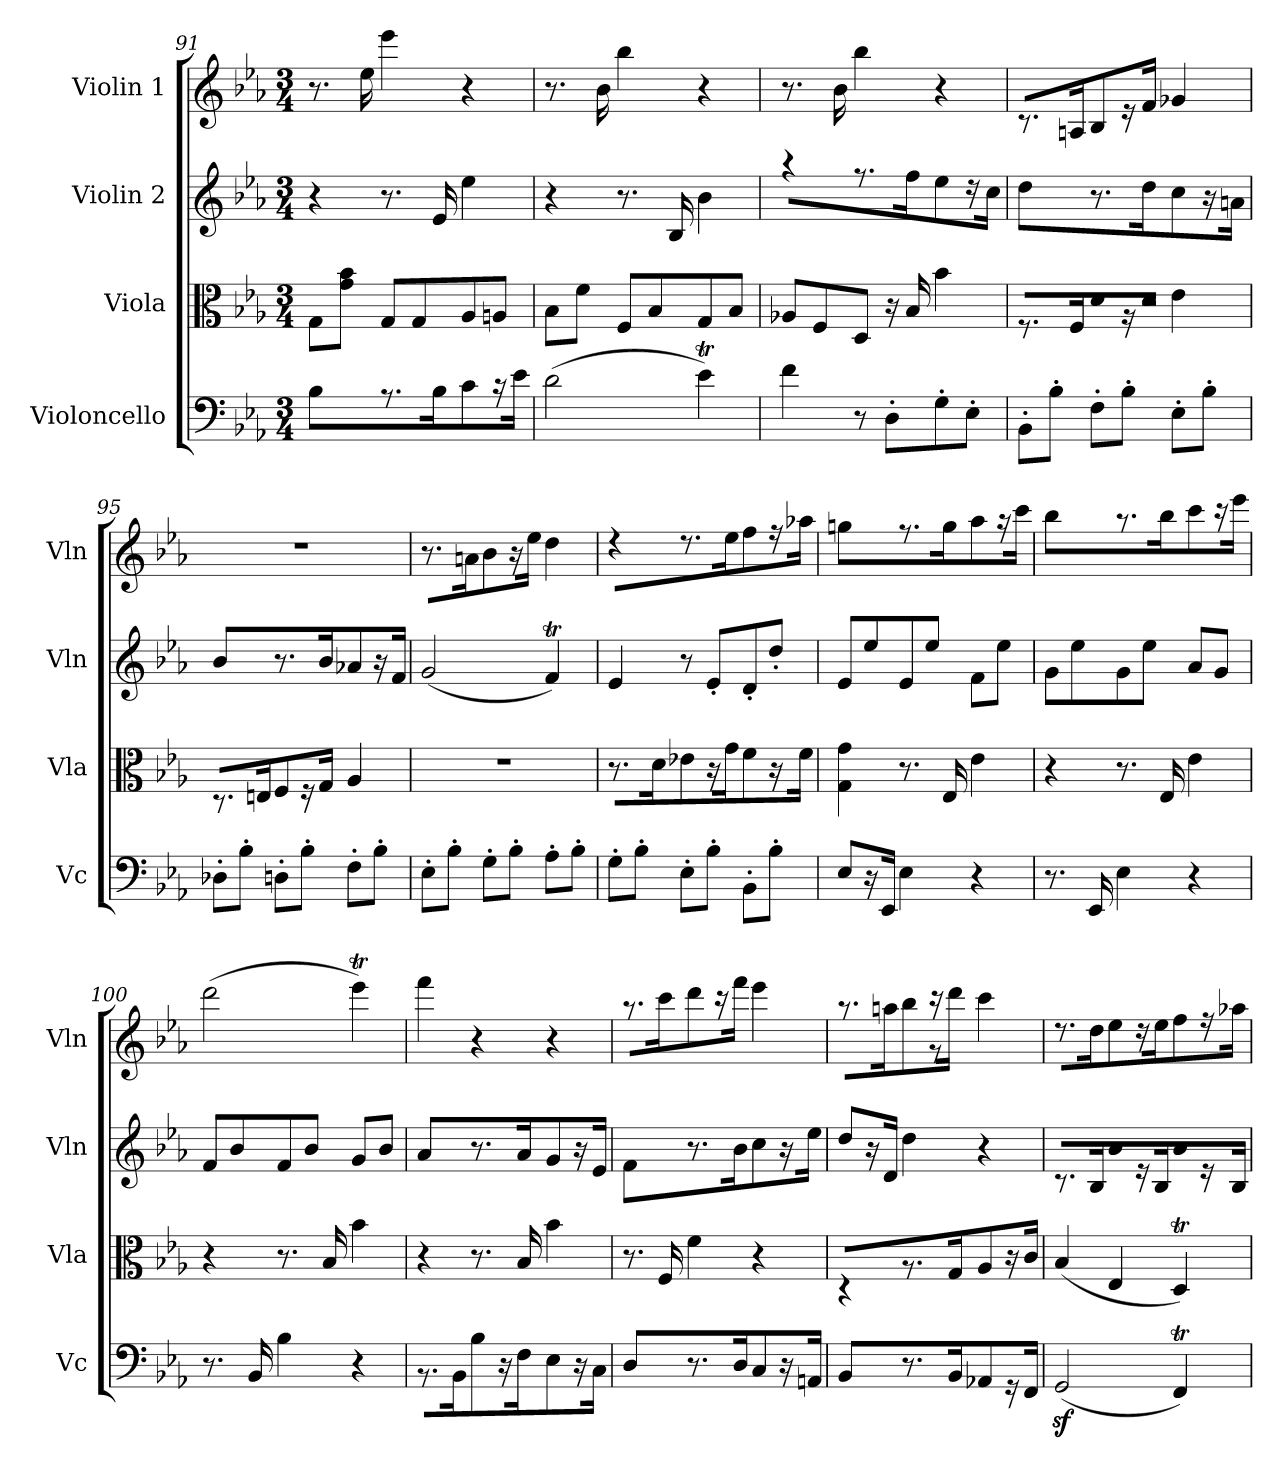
**kern	**kern	**kern	**kern
*part4	*part3	*part2	*part1
*staff4	*staff3	*staff2	*staff1
*I"Violoncello	*I"Viola	*I"Violin 2	*I"Violin 1
*I'Vc	*I'Vla	*I'Vln	*I'Vln
!!LO:LB:g=z
*clefF4	*clefC3	*clefG2	*clefG2
*k[b-e-a-]	*k[b-e-a-]	*k[b-e-a-]	*k[b-e-a-]
*M3/4	*M3/4	*M3/4	*M3/4
=91	=91	=91	=91
4B-\	8G\L	4r	8.r
.	8g\ 8b-\J	.	.
.	.	.	16ee-\
8.r	8G/L	8.r	4eee-\
.	8G/	.	.
16B-\KL	.	16e-/	.
8c\	8A-/	4ee-\	4r
16r	8An/J	.	.
16e-\JJ	.	.	.
=92	=92	=92	=92
(>2d\	8B-\L	4r	8.r
.	8f\J	.	.
.	.	.	16b-\
.	8F/L	8.r	4bb-\
.	8B-/	.	.
.	.	16B-/	.
4e-T\)	8G/	4b-\	4r
.	8B-/J	.	.
=93	=93	=93	=93
4f\	8A-X/L	4r	8.r
.	8F/	.	.
.	.	.	16b-\
8r	8D/J	8.r	4bb-\
8D'\L	16r	.	.
.	16B-/	16ff\KL	.
8G'\	4b-\	8ee-\	4r
8E-'\J	.	16r	.
.	.	16cc\JJ	.
=94	=94	=94	=94
8BB-'\L	8.r	4dd\	8.r
8B-'\J	.	.	.
.	16F/KL	.	16An/KL
8F'\L	8d/	8.r	8B-/
8B-'\J	16r	.	16r
.	16d/JJ	16dd\KL	16f/JJ
8E-'\L	4e-\	8cc\	4g-X/
8B-'\J	.	16r	.
.	.	16an\JJ	.
=95	=95	=95	=95
8D-X'\L	8.r	4b-\	2.r
8B-'\J	.	.	.
.	16En/KL	.	.
8Dn'\L	8F/	8.r	.
8B-'\J	16r	.	.
.	16G/JJ	16b-/KL	.
8F'\L	4A-/	8a-X/	.
8B-'\J	.	16r	.
.	.	16f/JJ	.
!!LO:LB:g=z
=96	=96	=96	=96
8E-'\L	2.r	(2g/	8.r
8B-'\J	.	.	.
.	.	.	16an\KL
8G'\L	.	.	8b-\
8B-'\J	.	.	16r
.	.	.	16ee-\JJ
8A-'\L	.	4fT/)	4dd\
8B-'\J	.	.	.
=97	=97	=97	=97
8G'\L	8.r	4e-/	4r
8B-'\J	.	.	.
.	16d\KL	.	.
8E-'\L	8e-X\	8r	8.r
8B-'\J	16r	8e-'/L	.
.	16g\JJ	.	16ee-\KL
8BB-'\L	8f\L	8d'/	8ff\
8B-'\J	16r	8dd'/J	16r
.	16f\JJ	.	16aa-X\JJ
!!LO:PB:g=z
=98	=98	=98	=98
8E-/L	4G\ 4g\	8e-/L	4ggn\
16r	.	8ee-/	.
16EE-/JJ	.	.	.
4E-\	8.r	8e-/	8.r
.	.	8ee-/J	.
.	16E-/	.	16gg\KL
4r	4e-\	8f\L	8aa-\
.	.	8ee-\J	16r
.	.	.	16ccc\JJ
=99	=99	=99	=99
8.r	4r	8g\L	4bb-\
.	.	8ee-\	.
16EE-/	.	.	.
4E-\	8.r	8g\	8.r
.	.	8ee-\J	.
.	16E-/	.	16bb-\KL
4r	4e-\	8a-/L	8ccc\
.	.	8g/J	16r
.	.	.	16eee-\JJ
=100	=100	=100	=100
8.r	4r	8f/L	(2ddd\
.	.	8b-/	.
16BB-/	.	.	.
4B-\	8.r	8f/	.
.	.	8b-/J	.
.	16B-/	.	.
4r	4b-\	8g/L	4eee-T\)
.	.	8b-/J	.
=101	=101	=101	=101
8.r	4r	4a-/	4fff\
16BB-/	.	.	.
8B-\L	8.r	8.r	4r
16r	.	.	.
16F\JJ	16B-/	16a-/KL	.
8E-\L	4b-\	8g/	4r
16r	.	16r	.
16C\JJ	.	16e-/JJ	.
=102	=102	=102	=102
4D\	8.r	4f/	8.r
.	16F/	.	16ccc\KL
8.r	4f\	8.r	8ddd\
.	.	.	16r
16D/KL	.	16b-\KL	16fff\JJ
8C/	4r	8cc\	4eee-\
16r	.	16r	.
16AAn/JJ	.	16ee-\JJ	.
!!LO:LB:g=z
=103	=103	=103	=103
*	*	*	*^
4BB-/	4r	8dd/L	8.r	4.ryy
.	.	16r	.	.
.	.	16d/JJ	16aan\KL	.
8.r	8.r	4dd\	8bb-\	.
.	.	.	16r	8r
16BB-/KL	16G/KL	.	16ddd\JJ	.
8AA-X/	8A-/	4r	4ccc\	4ryy
16r	16r	.	.	.
16FF/JJ	16c/JJ	.	.	.
*	*	*	*v	*v
=104	=104	=104	=104
(<2GGz</	(4B-/	8.r	8.r
.	.	16B-/	16dd\KL
.	4E-/	8b-/L	8ee-\
.	.	16r	16r
.	.	16B-/JJ	16ee-\JJ
4FFT/)	4Dt/)	8b-/L	8ff\L
.	.	16r	16r
.	.	16B-/JJ	16aa-X\JJ
=	=	=	=
*-	*-	*-	*-
